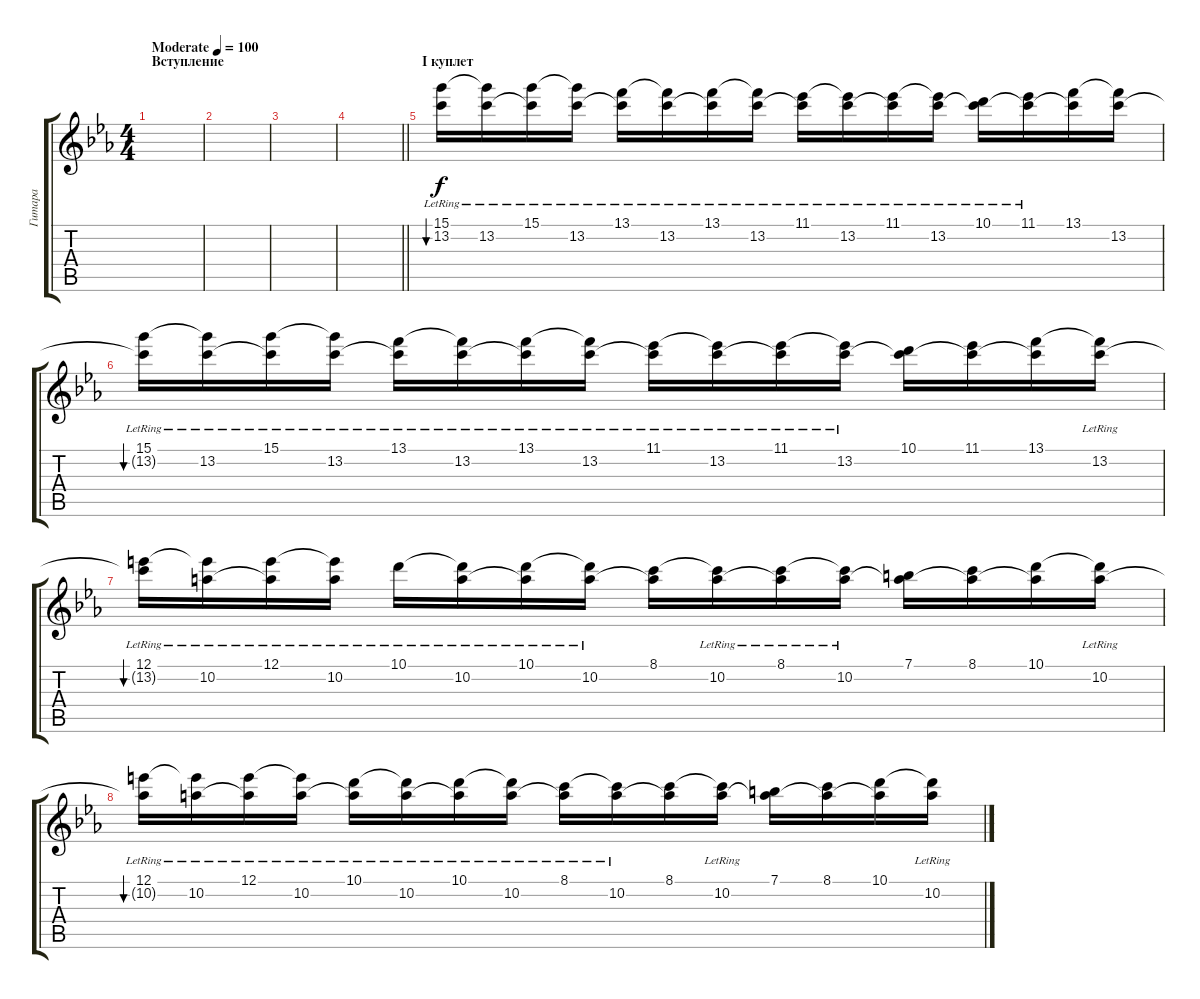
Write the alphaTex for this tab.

\track ("Гитара" "Гитара") {instrument acousticguitarnylon}
\staff {score tabs}
\tuning (E4 B3 G3 D3 A2 E2) {hide}
\ts (4 4)
\section ("" "Вступление")
\tempo (100 "Moderate")
\clef g2
\ks cminor
|
|
|
\barLineRight lightlight
|
\section ("" "I куплет")
(15.1{lr} 13.2).16{bu 240} (15.1{t} 13.2{lr}).16 (15.1{lr} 13.2{t}).16 (15.1{t} 13.2{lr}).16 (13.1{lr} 13.2{t}).16 (13.1{t} 13.2{lr}).16 (13.1{lr} 13.2{t}).16 (13.1{t} 13.2{lr}).16 (11.1{lr} 13.2{t}).16 (11.1{t} 13.2{lr}).16 (11.1{lr} 13.2{t}).16 (11.1{t} 13.2{lr}).16 (10.1{lr} 13.2{t}).16 (11.1{lr} 13.2{t}).16 (13.1 13.2{t}).16 (13.1{t} 13.2).16 |
(15.1{lr} 13.2{t}).16{bu 240} (15.1{t} 13.2{lr}).16 (15.1{lr} 13.2{t}).16 (15.1{t} 13.2{lr}).16 (13.1{lr} 13.2{t}).16 (13.1{t} 13.2{lr}).16 (13.1{lr} 13.2{t}).16 (13.1{t} 13.2{lr}).16 (11.1{lr} 13.2{t}).16 (11.1{t} 13.2{lr}).16 (11.1{lr} 13.2{t}).16 (11.1{t} 13.2{lr}).16 (10.1 13.2{t}).16 (11.1 13.2{t}).16 (13.1 13.2{t}).16 (13.1{t} 13.2{lr}).16 |
(12.1{lr} 13.2{t}).16{bu 240} (12.1{t} 10.2{lr}).16 (12.1{lr} 10.2{t}).16 (12.1{t} 10.2{lr}).16 10.1{lr}.16 (10.1{t} 10.2{lr}).16 (10.1{lr} 10.2{t}).16 (10.1{t} 10.2{lr}).16 (8.1 10.2{t}).16 (8.1{t} 10.2{lr}).16 (8.1{lr} 10.2{t}).16 (8.1{t} 10.2{lr}).16 (7.1 10.2{t}).16 (8.1 10.2{t}).16 (10.1 10.2{t}).16 (10.1{t} 10.2{lr}).16 |
(12.1{lr} 10.2{t}).16{bu 240} (12.1{t} 10.2{lr}).16 (12.1{lr} 10.2{t}).16 (12.1{t} 10.2{lr}).16 (10.1{lr} 10.2{t}).16 (10.1{t} 10.2{lr}).16 (10.1{lr} 10.2{t}).16 (10.1{t} 10.2{lr}).16 (8.1{lr} 10.2{t}).16 (8.1{t} 10.2{lr}).16 (8.1 10.2{t}).16 (8.1{t} 10.2{lr}).16 (7.1 10.2{t}).16 (8.1 10.2{t}).16 (10.1 10.2{t}).16 (10.1{t} 10.2{lr}).16
